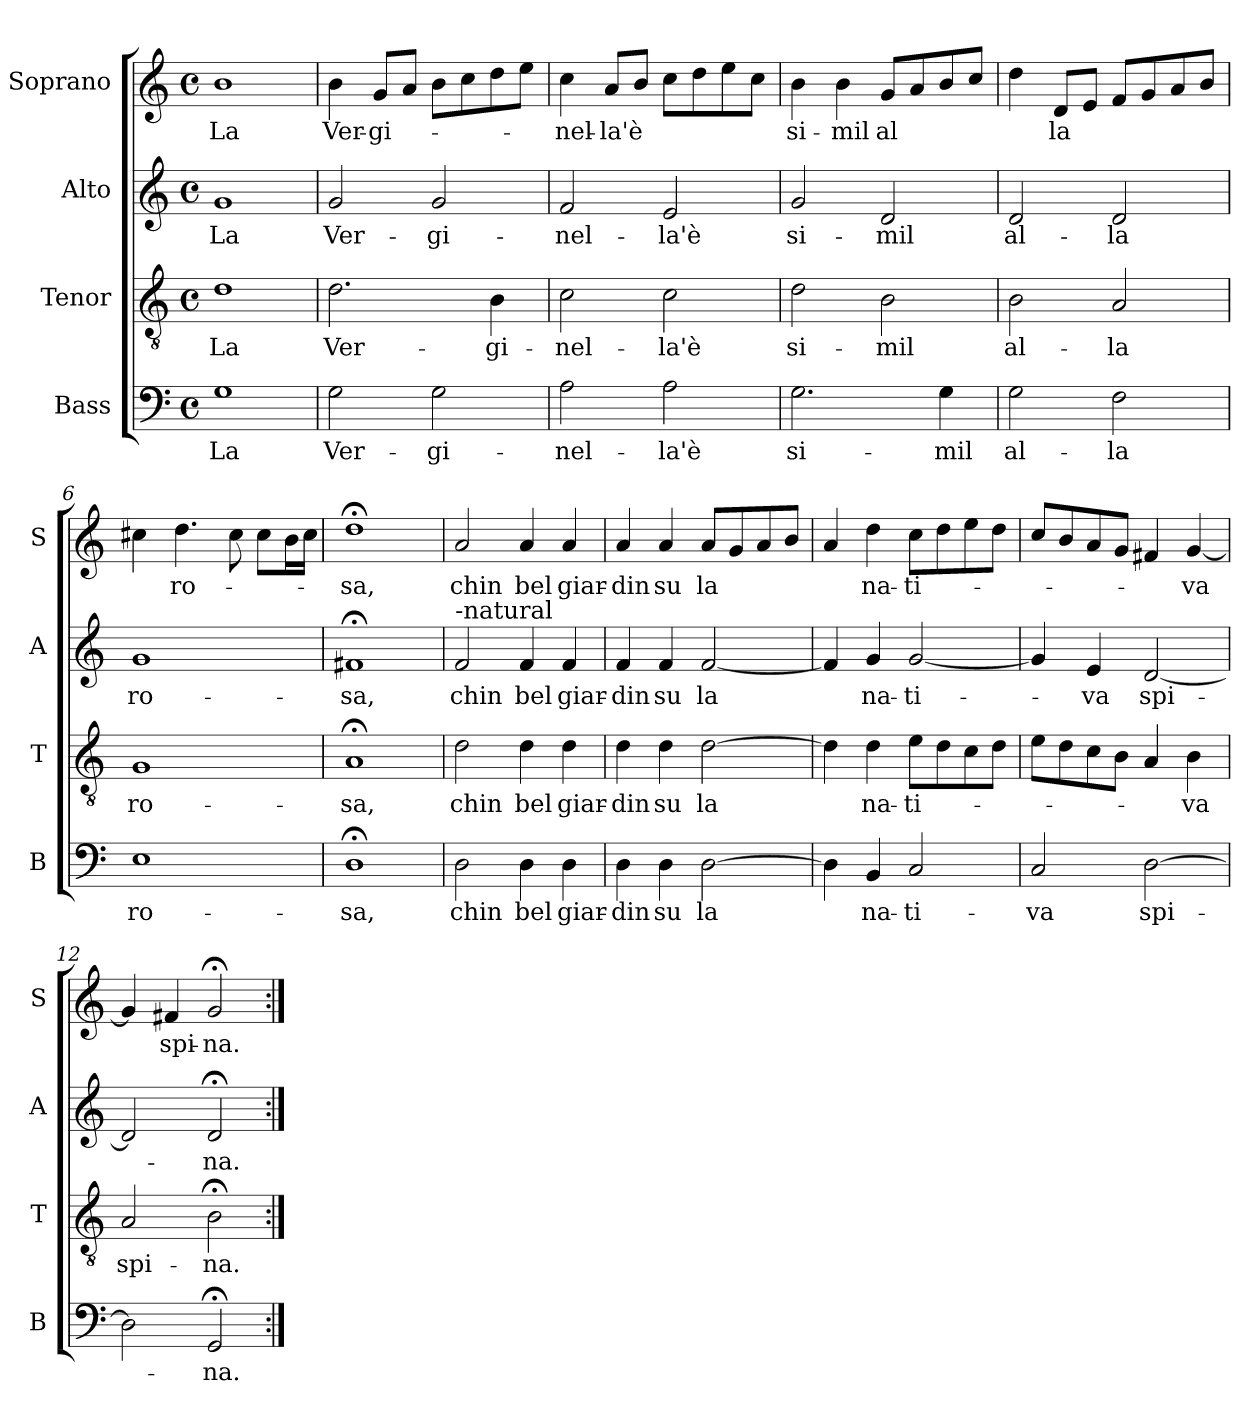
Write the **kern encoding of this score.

**kern	**text	**kern	**text	**kern	**text	**kern	**text
*part4	*part4	*part3	*part3	*part2	*part2	*part1	*part1
*staff4	*staff4	*staff3	*staff3	*staff2	*staff2	*staff1	*staff1
*I"Bass	*	*I"Tenor	*	*I"Alto	*	*I"Soprano	*
*I'B	*	*I'T	*	*I'A	*	*I'S	*
*clefF4	*	*clefGv2	*	*clefG2	*	*clefG2	*
*k[]	*	*k[]	*	*k[]	*	*k[]	*
*C:	*	*C:	*	*C:	*	*C:	*
*M4/4	*	*M4/4	*	*M4/4	*	*M4/4	*
*met(c)	*	*met(c)	*	*met(c)	*	*met(c)	*
=1	=1	=1	=1	=1	=1	=1	=1
!	!LO:LY:b	!	!LO:LY:b	!	!LO:LY:b	!	!LO:LY:b
1G	La	1d	La	1g	La	1b	La
=2	=2	=2	=2	=2	=2	=2	=2
!	!LO:LY:b	!	!LO:LY:b	!	!LO:LY:b	!	!LO:LY:b
2G\	Ver-	2.d\	Ver-	2g/	Ver-	4b\	Ver-
!	!	!	!	!	!	!	!LO:LY:b
.	.	.	.	.	.	8g/L	-gi-
.	.	.	.	.	.	8a/J	.
!	!LO:LY:b	!	!	!	!LO:LY:b	!	!
2G\	-gi-	.	.	2g/	-gi-	8b\L	.
.	.	.	.	.	.	8cc\	.
!	!	!	!LO:LY:b	!	!	!	!
.	.	4B\	-gi-	.	.	8dd\	.
.	.	.	.	.	.	8ee\J	.
=3	=3	=3	=3	=3	=3	=3	=3
!	!LO:LY:b	!	!LO:LY:b	!	!LO:LY:b	!	!LO:LY:b
2A\	-nel-	2c\	-nel-	2f/	-nel-	4cc\	-nel-
!	!	!	!	!	!	!	!LO:LY:b
.	.	.	.	.	.	8a/L	-la'è
.	.	.	.	.	.	8b/J	.
!	!LO:LY:b	!	!LO:LY:b	!	!LO:LY:b	!	!
2A\	-la'è	2c\	-la'è	2e/	-la'è	8cc\L	.
.	.	.	.	.	.	8dd\	.
.	.	.	.	.	.	8ee\	.
.	.	.	.	.	.	8cc\J	.
=4	=4	=4	=4	=4	=4	=4	=4
!	!LO:LY:b	!	!LO:LY:b	!	!LO:LY:b	!	!LO:LY:b
2.G\	si-	2d\	si-	2g/	si-	4b\	si-
!	!	!	!	!	!	!	!LO:LY:b
.	.	.	.	.	.	4b\	-mil
!	!	!	!LO:LY:b	!	!LO:LY:b	!	!LO:LY:b
.	.	2B\	-mil	2d/	-mil	8g/L	al
.	.	.	.	.	.	8a/	.
!	!LO:LY:b	!	!	!	!	!	!
4G\	-mil	.	.	.	.	8b/	.
.	.	.	.	.	.	8cc/J	.
!!LO:LB:g=z
=5	=5	=5	=5	=5	=5	=5	=5
!	!LO:LY:b	!	!LO:LY:b	!	!LO:LY:b	!	!
2G\	al-	2B\	al-	2d/	al-	4dd\	.
!	!	!	!	!	!	!	!LO:LY:b
.	.	.	.	.	.	8d/L	la
.	.	.	.	.	.	8e/J	.
!	!LO:LY:b	!	!LO:LY:b	!	!LO:LY:b	!	!
2F\	-la	2A/	-la	2d/	-la	8f/L	.
.	.	.	.	.	.	8g/	.
.	.	.	.	.	.	8a/	.
.	.	.	.	.	.	8b/J	.
=6	=6	=6	=6	=6	=6	=6	=6
!	!LO:LY:b	!	!LO:LY:b	!	!LO:LY:b	!	!
1E	ro-	1G	ro-	1g	ro-	4cc#X\	.
!	!	!	!	!	!	!	!LO:LY:b
.	.	.	.	.	.	4.dd\	ro-
.	.	.	.	.	.	8cc#\	.
.	.	.	.	.	.	8cc#\L	.
.	.	.	.	.	.	16b\L	.
.	.	.	.	.	.	16cc#\JJ	.
=7	=7	=7	=7	=7	=7	=7	=7
!	!LO:LY:b	!	!LO:LY:b	!	!LO:LY:b	!	!LO:LY:b
1D;<	-sa,	1A;<	-sa,	1f#X;<	-sa,	1dd;<	-sa,
=8	=8	=8	=8	=8	=8	=8	=8
!	!	!	!	!LO:TX:a:t=-natural	!	!	!
!	!LO:LY:b	!	!LO:LY:b	!	!LO:LY:b	!	!LO:LY:b
2D\	chin	2d\	chin	2f/	chin	2a/	chin
!	!LO:LY:b	!	!LO:LY:b	!	!LO:LY:b	!	!LO:LY:b
4D\	bel	4d\	bel	4f/	bel	4a/	bel
!	!LO:LY:b	!	!LO:LY:b	!	!LO:LY:b	!	!LO:LY:b
4D\	giar-	4d\	giar-	4f/	giar-	4a/	giar-
!!LO:LB:g=z
=9	=9	=9	=9	=9	=9	=9	=9
!	!LO:LY:b	!	!LO:LY:b	!	!LO:LY:b	!	!LO:LY:b
4D\	-din	4d\	-din	4f/	-din	4a/	-din
!	!LO:LY:b	!	!LO:LY:b	!	!LO:LY:b	!	!LO:LY:b
4D\	su	4d\	su	4f/	su	4a/	su
!	!LO:LY:b	!	!LO:LY:b	!	!LO:LY:b	!	!LO:LY:b
[2D\	la	[2d\	la	[2f/	la	8a/L	la
.	.	.	.	.	.	8g/	.
.	.	.	.	.	.	8a/	.
.	.	.	.	.	.	8b/J	.
=10	=10	=10	=10	=10	=10	=10	=10
4D\]	.	4d\]	.	4f/]	.	4a/	.
!	!LO:LY:b	!	!LO:LY:b	!	!LO:LY:b	!	!LO:LY:b
4BB/	na-	4d\	na-	4g/	na-	4dd\	na-
!	!LO:LY:b	!	!LO:LY:b	!	!LO:LY:b	!	!LO:LY:b
2C/	-ti-	8e\L	-ti-	[2g/	-ti-	8cc\L	-ti-
.	.	8d\	.	.	.	8dd\	.
.	.	8c\	.	.	.	8ee\	.
.	.	8d\J	.	.	.	8dd\J	.
=11	=11	=11	=11	=11	=11	=11	=11
!	!LO:LY:b	!	!	!	!	!	!
2C/	-va	8e\L	.	4g/]	.	8cc/L	.
.	.	8d\	.	.	.	8b/	.
!	!	!	!	!	!LO:LY:b	!	!
.	.	8c\	.	4e/	-va	8a/	.
.	.	8B\J	.	.	.	8g/J	.
!	!LO:LY:b	!	!	!	!LO:LY:b	!	!
[2D\	spi-	4A/	.	[2d/	spi-	4f#X/	.
!	!	!	!LO:LY:b	!	!	!	!LO:LY:b
.	.	4B\	-va	.	.	[4g/	-va
=12	=12	=12	=12	=12	=12	=12	=12
!	!	!	!LO:LY:b	!	!	!	!
2D\]	.	2A/	spi-	2d/]	.	4g/]	.
!	!	!	!	!	!	!	!LO:LY:b
.	.	.	.	.	.	4f#X/	spi-
!	!LO:LY:b	!	!LO:LY:b	!	!LO:LY:b	!	!LO:LY:b
2GG;</	-na.	2B;<\	-na.	2d;</	-na.	2g;</	-na.
=:|!	=:|!	=:|!	=:|!	=:|!	=:|!	=:|!	=:|!
*-	*-	*-	*-	*-	*-	*-	*-
